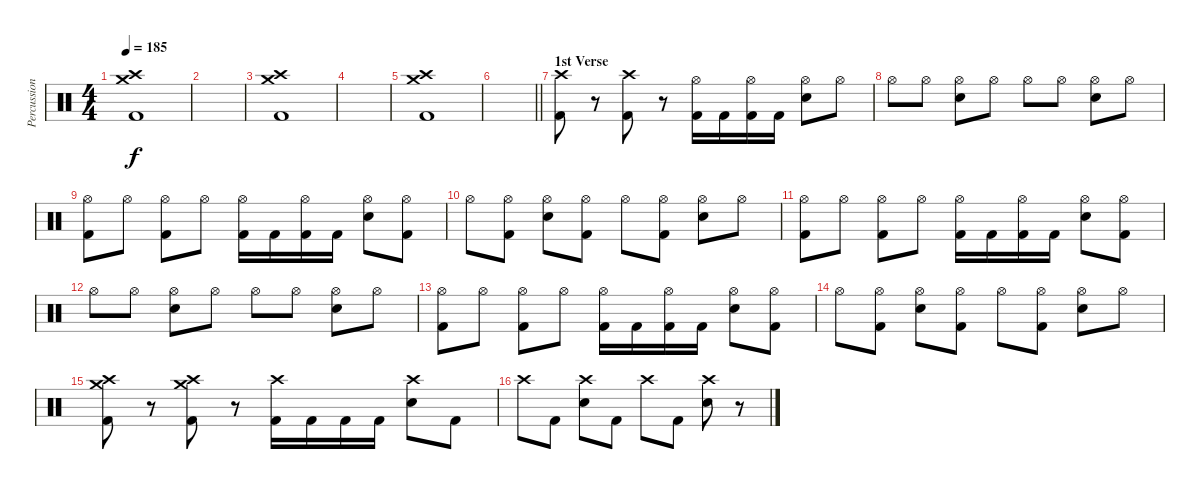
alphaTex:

\track ("Percussion" "Percussion") {instrument percussion}
\staff {score}
\articulation defaults
\ts (4 4)
\tempo 185
\clef neutral
\ks c
("Crash medium (hit)" "Crash high (hit)" "Kick (hit) 2").1{dy f} |
|
("Crash medium (hit)" "Crash high (hit)" "Kick (hit) 2").1 |
|
("Crash medium (hit)" "Crash high (hit)" "Kick (hit) 2").1 |
\barLineRight lightlight
|
\section ("" "1st Verse")
("Crash high (hit)" "Kick (hit) 2").8 r.8 ("Crash high (hit)" "Kick (hit) 2").8 r.8 ("Hi-Hat (open)" "Kick (hit) 2").16 "Kick (hit) 2".16 ("Hi-Hat (open)" "Kick (hit) 2").16 "Kick (hit) 2".16 ("Hi-Hat (open)" "Electric Snare (hit)").8 "Hi-Hat (open)".8 |
"Hi-Hat (open)".8 "Hi-Hat (open)".8 ("Hi-Hat (open)" "Electric Snare (hit)").8 "Hi-Hat (open)".8 "Hi-Hat (open)".8 "Hi-Hat (open)".8 ("Hi-Hat (open)" "Electric Snare (hit)").8 "Hi-Hat (open)".8 |
("Hi-Hat (open)" "Kick (hit) 2").8 "Hi-Hat (open)".8 ("Hi-Hat (open)" "Kick (hit) 2").8 "Hi-Hat (open)".8 ("Hi-Hat (open)" "Kick (hit) 2").16 "Kick (hit) 2".16 ("Hi-Hat (open)" "Kick (hit) 2").16 "Kick (hit) 2".16 ("Hi-Hat (open)" "Electric Snare (hit)").8 ("Hi-Hat (open)" "Kick (hit) 2").8 |
"Hi-Hat (open)".8 ("Hi-Hat (open)" "Kick (hit) 2").8 ("Hi-Hat (open)" "Electric Snare (hit)").8 ("Hi-Hat (open)" "Kick (hit) 2").8 "Hi-Hat (open)".8 ("Hi-Hat (open)" "Kick (hit) 2").8 ("Hi-Hat (open)" "Electric Snare (hit)").8 "Hi-Hat (open)".8 |
("Hi-Hat (open)" "Kick (hit) 2").8 "Hi-Hat (open)".8 ("Hi-Hat (open)" "Kick (hit) 2").8 "Hi-Hat (open)".8 ("Hi-Hat (open)" "Kick (hit) 2").16 "Kick (hit) 2".16 ("Hi-Hat (open)" "Kick (hit) 2").16 "Kick (hit) 2".16 ("Hi-Hat (open)" "Electric Snare (hit)").8 ("Hi-Hat (open)" "Kick (hit) 2").8 |
"Hi-Hat (open)".8 "Hi-Hat (open)".8 ("Hi-Hat (open)" "Electric Snare (hit)").8 "Hi-Hat (open)".8 "Hi-Hat (open)".8 "Hi-Hat (open)".8 ("Hi-Hat (open)" "Electric Snare (hit)").8 "Hi-Hat (open)".8 |
("Hi-Hat (open)" "Kick (hit) 2").8 "Hi-Hat (open)".8 ("Hi-Hat (open)" "Kick (hit) 2").8 "Hi-Hat (open)".8 ("Hi-Hat (open)" "Kick (hit) 2").16 "Kick (hit) 2".16 ("Hi-Hat (open)" "Kick (hit) 2").16 "Kick (hit) 2".16 ("Hi-Hat (open)" "Electric Snare (hit)").8 ("Hi-Hat (open)" "Kick (hit) 2").8 |
"Hi-Hat (open)".8 ("Hi-Hat (open)" "Kick (hit) 2").8 ("Hi-Hat (open)" "Electric Snare (hit)").8 ("Hi-Hat (open)" "Kick (hit) 2").8 "Hi-Hat (open)".8 ("Hi-Hat (open)" "Kick (hit) 2").8 ("Hi-Hat (open)" "Electric Snare (hit)").8 "Hi-Hat (open)".8 |
("Crash medium (hit)" "Crash high (hit)" "Kick (hit) 2").8 r.8 ("Crash medium (hit)" "Crash high (hit)" "Kick (hit) 2").8 r.8 ("Crash high (hit)" "Kick (hit) 2").16 "Kick (hit) 2".16 "Kick (hit) 2".16 "Kick (hit) 2".16 ("Crash high (hit)" "Electric Snare (hit)").8 "Kick (hit) 2".8 |
"Crash high (hit)".8 "Kick (hit) 2".8 ("Crash high (hit)" "Electric Snare (hit)").8 "Kick (hit) 2".8 "Crash high (hit)".8 "Kick (hit) 2".8 ("Crash high (hit)" "Electric Snare (hit)").8 r.8
